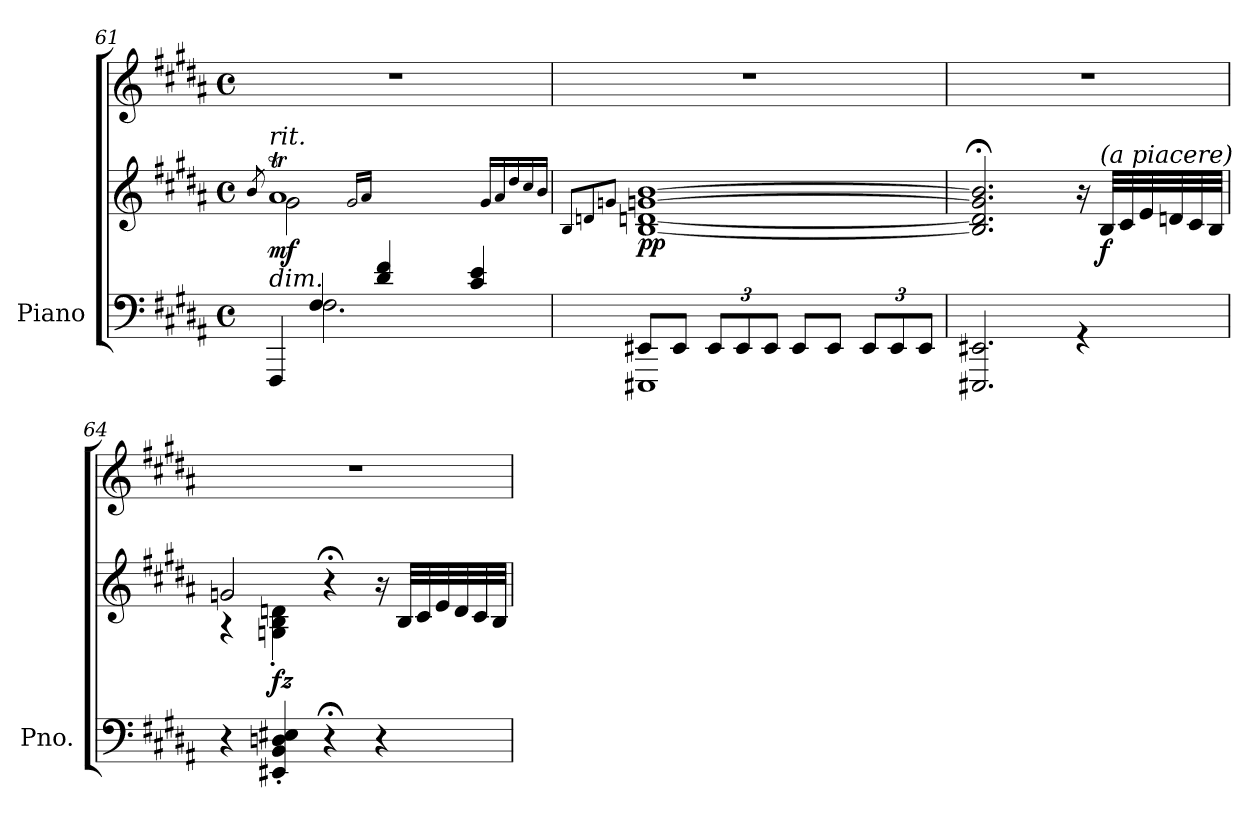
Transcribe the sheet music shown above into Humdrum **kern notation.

**kern	**kern	**kern	**dynam
*part1	*part1	*part1	*part1
*staff3	*staff2	*staff1	*staff1/2/3
*I"Piano	*	*	*
*I'Pno.	*	*	*
!!LO:LB:g=z
*clefF4	*clefG2	*clefG2	*
*k[f#c#g#d#a#]	*k[f#c#g#d#a#]	*k[f#c#g#d#a#]	*
*M4/4	*M4/4	*M4/4	*
*met(c)	*met(c)	*met(c)	*
=61	=61	=61	=61
.	8qb/	.	.
*^	*^	*	*
!	!	!LO:TX:a:i:t=rit.	!	!	!
!LO:TX:a:i:t=dim.	!	!	!	!	!
!	!	!	!	!	!LO:DY:b=2
4ryy	4FFF#/	1a#t	2g#!\	1r	mf
2.F#\	4F#/	.	.	.	.
!	!	!	!LO:N:head=open	!	!
.	.	.	16qg#/LL	.	.
.	.	.	16qa#/JJ	.	.
.	4d#/ 4f#/	.	16reyy	.	.
.	.	.	16rgyy	.	.
.	.	.	16rgyy	.	.
.	.	.	16ryy	.	.
.	4c#/ 4e/	.	16reyy	.	.
.	.	.	16reyy	.	.
.	.	.	8ryy	.	.
*	*	*v	*v	*	*
.	.	16qg#/LL	.	.
.	.	16qa#/	.	.
.	.	16qdd#/	.	.
.	.	16qcc#/	.	.
.	.	16qb/JJ	.	.
=62	=62	=62	=62	=62
.	.	8qB/L	.	.
.	.	8qdn/	.	.
.	.	8qgn/J	.	.
!	!	!	!	!LO:DY:b=2
1EEE#X	8EE#X/L	[1B [1d [1g [1b	1r	pp
.	8EE#/J	.	.	.
*	*Xbrackettup	*	*	*
.	12EE#/L	.	.	.
.	12EE#/	.	.	.
.	12EE#/J	.	.	.
.	8EE#/L	.	.	.
.	8EE#/J	.	.	.
.	12EE#/L	.	.	.
.	12EE#/	.	.	.
.	12EE#/J	.	.	.
*v	*v	*	*	*
=63	=63	=63	=63
2.EEE#X/ 2.EE#X/	2.B/];< 2.dn/];< 2.gn/];< 2.b/];<	1r	.
4rGG	16r	.	.
!	!LO:TX:a:i:t=(a piacere)	!	!
!	!	!	!LO:DY:b=2
.	32B/LLL	.	f
.	32c#/	.	.
.	32e/	.	.
.	32dn/	.	.
.	32c#/	.	.
.	32B/JJJ	.	.
!!LO:LB:g=z
=64	=64	=64	=64
*	*^	*	*
4r	2gn/	4r	1r	.
!	!	!	!	!LO:DY:b=2
4EE#X/' 4BB/' 4Dn/' 4E#X/'	.	4Gn\' 4B\' 4dn\'	.	fz
4r;<	4r;<	2ryy	.	.
4r	16r	.	.	.
.	32B/LLL	.	.	.
.	32c#/	.	.	.
.	32e/	.	.	.
.	32d/	.	.	.
.	32c#/	.	.	.
.	32B/JJJ	.	.	.
*	*v	*v	*	*
=	=	=	=
*-	*-	*-	*-
